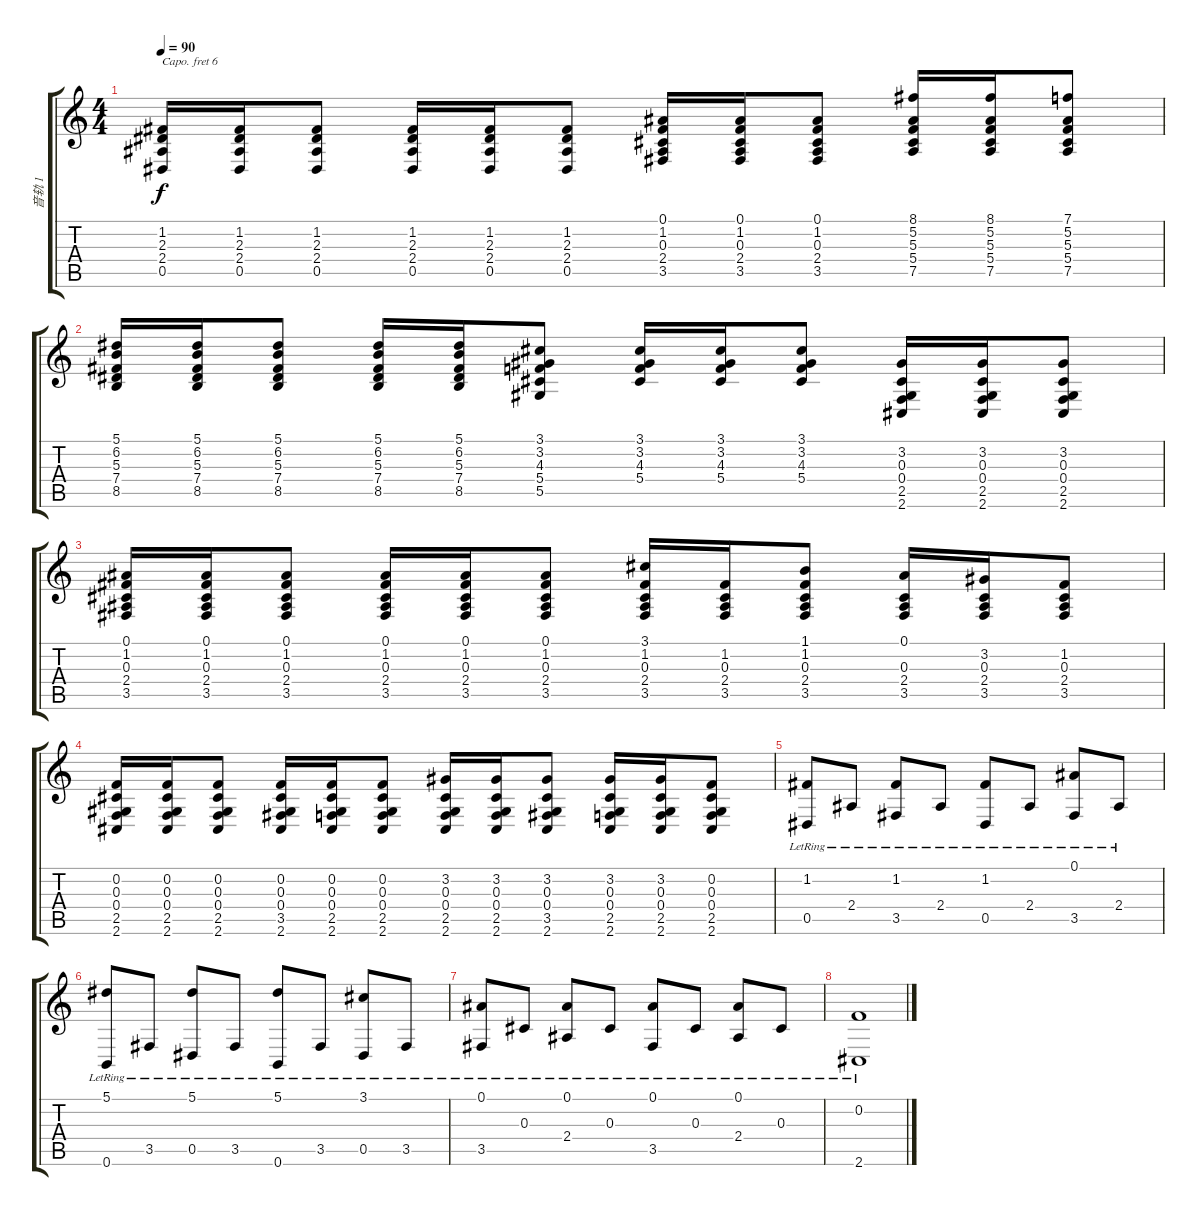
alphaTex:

\track ("音轨 1" "音轨 1") {instrument electricgrandpiano}
\staff {score tabs}
\capo 6
\tuning (E4 B3 G3 D3 A2 F2) {hide}
\ts (4 4)
\tempo 90
\clef g2
\ks c
(1.2 2.3 2.4 0.5).16{dy f} (1.2 2.3 2.4 0.5).16 (1.2 2.3 2.4 0.5).8 (1.2 2.3 2.4 0.5).16 (1.2 2.3 2.4 0.5).16 (1.2 2.3 2.4 0.5).8 (0.1 1.2 0.3 2.4 3.5).16 (0.1 1.2 0.3 2.4 3.5).16 (0.1 1.2 0.3 2.4 3.5).8 (8.1 5.2 5.3 5.4 7.5).16 (8.1 5.2 5.3 5.4 7.5).16 (7.1 5.2 5.3 5.4 7.5).8 |
(5.1 6.2 5.3 7.4 8.5).16 (5.1 6.2 5.3 7.4 8.5).16 (5.1 6.2 5.3 7.4 8.5).8 (5.1 6.2 5.3 7.4 8.5).16 (5.1 6.2 5.3 7.4 8.5).16 (3.1 3.2 4.3 5.4 5.5).8 (3.1 3.2 4.3 5.4).16 (3.1 3.2 4.3 5.4).16 (3.1 3.2 4.3 5.4).8 (3.2 0.3 0.4 2.5 2.6).16 (3.2 0.3 0.4 2.5 2.6).16 (3.2 0.3 0.4 2.5 2.6).8 |
(0.1 1.2 0.3 2.4 3.5).16 (0.1 1.2 0.3 2.4 3.5).16 (0.1 1.2 0.3 2.4 3.5).8 (0.1 1.2 0.3 2.4 3.5).16 (0.1 1.2 0.3 2.4 3.5).16 (0.1 1.2 0.3 2.4 3.5).8 (3.1 1.2 0.3 2.4 3.5).16 (1.2 0.3 2.4 3.5).16 (1.1 1.2 0.3 2.4 3.5).8 (0.1 0.3 2.4 3.5).16 (3.2 0.3 2.4 3.5).16 (1.2 0.3 2.4 3.5).8 |
(0.2 0.3 0.4 2.5 2.6).16 (0.2 0.3 0.4 2.5 2.6).16 (0.2 0.3 0.4 2.5 2.6).8 (0.2 0.3 0.4 3.5 2.6).16 (0.2 0.3 0.4 2.5 2.6).16 (0.2 0.3 0.4 2.5 2.6).8 (3.2 0.3 0.4 2.5 2.6).16 (3.2 0.3 0.4 2.5 2.6).16 (3.2 0.3 0.4 3.5 2.6).8 (3.2 0.3 0.4 2.5 2.6).16 (3.2 0.3 0.4 2.5 2.6).16 (0.2 0.3 0.4 2.5 2.6).8 |
(1.2{lr} 0.5{lr}).8 2.4{lr}.8 (1.2{lr} 3.5{lr}).8 2.4{lr}.8 (1.2{lr} 0.5{lr}).8 2.4{lr}.8 (0.1{lr} 3.5{lr}).8 2.4{lr}.8 |
(5.1{lr} 0.6{lr}).8 3.5{lr}.8 (5.1{lr} 0.5{lr}).8 3.5{lr}.8 (5.1{lr} 0.6{lr}).8 3.5{lr}.8 (3.1{lr} 0.5{lr}).8 3.5{lr}.8 |
(0.1{lr} 3.5{lr}).8 0.3{lr}.8 (0.1{lr} 2.4{lr}).8 0.3{lr}.8 (0.1{lr} 3.5{lr}).8 0.3{lr}.8 (0.1{lr} 2.4{lr}).8 0.3{lr}.8 |
(0.2{lr} 2.6{lr}).1
